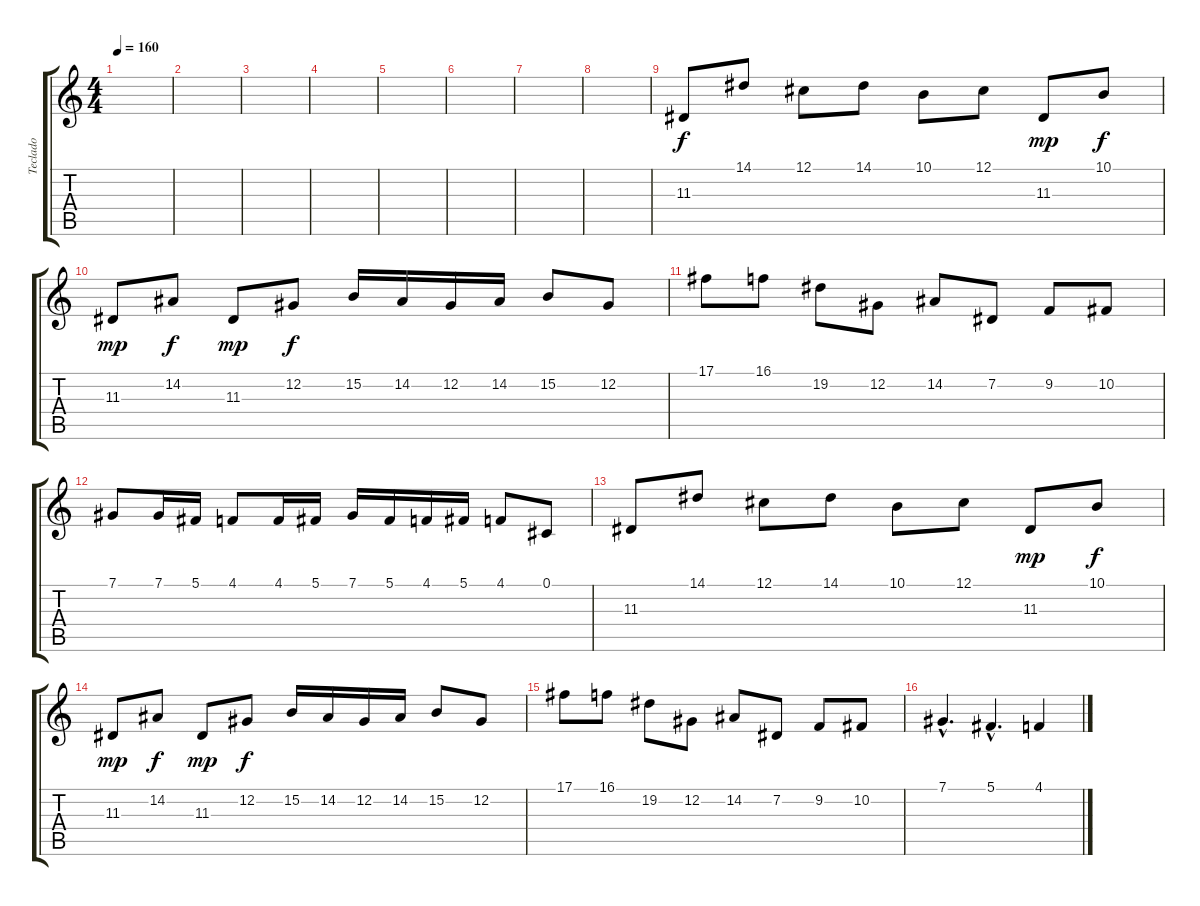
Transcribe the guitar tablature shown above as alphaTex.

\track ("Teclado" "Teclado") {instrument electricgrandpiano}
\staff {score tabs}
\tuning (Db4 Ab3 E3 B2 Gb2 Db2) {hide}
\ts (4 4)
\tempo 160
\clef g2
\ks c
|
|
|
|
|
|
|
|
11.3.8 14.1.8 12.1.8 14.1.8 10.1.8 12.1.8 11.3.8{dy mp} 10.1.8{dy f} |
11.3.8{dy mp} 14.2.8{dy f} 11.3.8{dy mp} 12.2.8{dy f} 15.2.16 14.2.16 12.2.16 14.2.16 15.2.8 12.2.8 |
17.1.8 16.1.8 19.2.8 12.2.8 14.2.8 7.2.8 9.2.8 10.2.8 |
7.1.8 7.1.16 5.1.16 4.1.8 4.1.16 5.1.16 7.1.16 5.1.16 4.1.16 5.1.16 4.1.8 0.1.8 |
11.3.8 14.1.8 12.1.8 14.1.8 10.1.8 12.1.8 11.3.8{dy mp} 10.1.8{dy f} |
11.3.8{dy mp} 14.2.8{dy f} 11.3.8{dy mp} 12.2.8{dy f} 15.2.16 14.2.16 12.2.16 14.2.16 15.2.8 12.2.8 |
17.1.8 16.1.8 19.2.8 12.2.8 14.2.8 7.2.8 9.2.8 10.2.8 |
7.1{hac}.4{d} 5.1{hac}.4{d} 4.1.4
